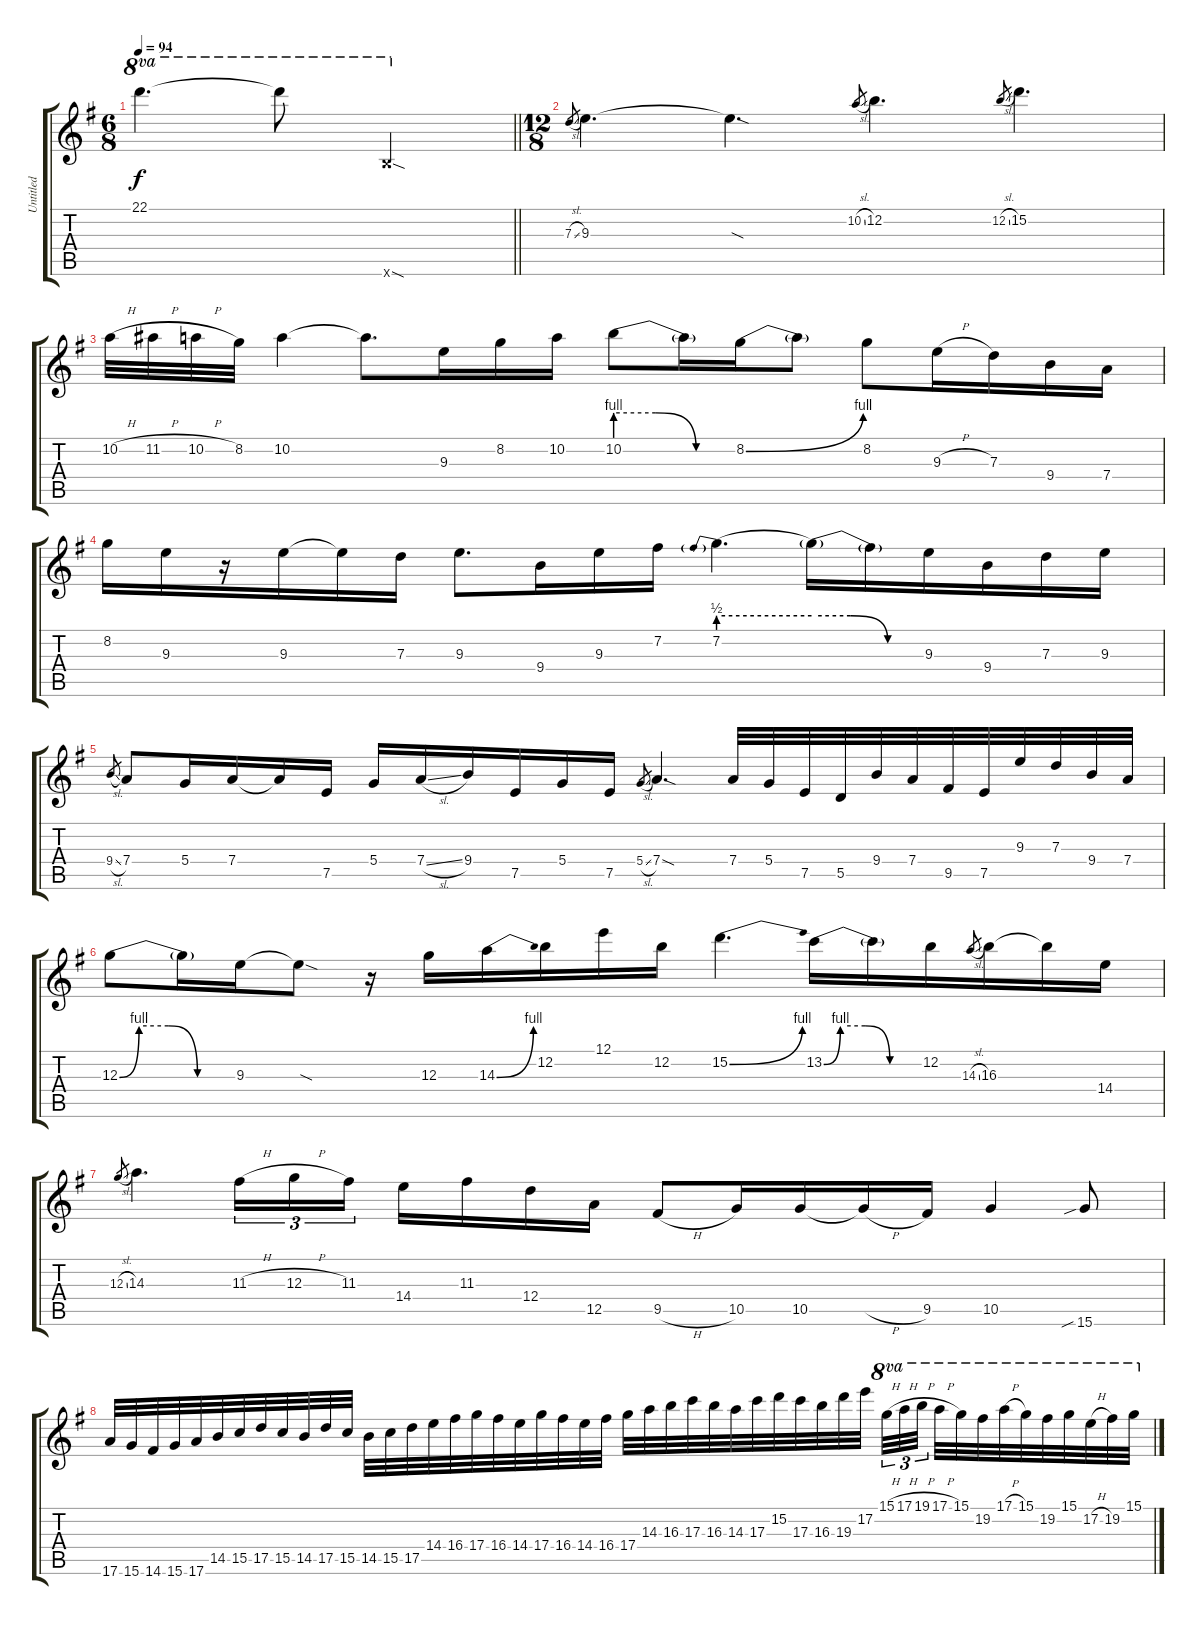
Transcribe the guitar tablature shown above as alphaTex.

\track ("Untitled" "Untitled") {instrument overdrivenguitar}
\staff {score tabs}
\tuning (E4 B3 G3 D3 A2 E2) {hide}
\ts (6 8)
\tempo 94
\clef g2
\barLineRight lightlight
\ks g
22.1.4{d ot 8va dy f} 22.1{t}.8{ot 8va} 19.6{sod x}.4{ot 8va} |
\ts (12 8)
7.3{sl}.8{gr} 9.3.4{d} 9.3{sod t}.4{d} 10.2{sl}.8{gr} 12.2.4{d} 12.2{sl}.8{gr} 15.2.4{d} |
10.2{h}.32 11.2{h}.32 10.2{h}.32 8.2.32 10.2.4 10.2{t}.8{d} 9.3.16 8.2.16 10.2.16 10.2{be (custom 0 4 20 4 40 0 60 0)}.8 10.2{t}.16 8.2{be (bend 0 0 60 4)}.16 8.2{t}.8 8.2.8 9.3{h}.16 7.3.16 9.4.16 7.4.16 |
8.2.16 9.3.16 r.16 9.3.16 9.3{t}.16 7.3.16 9.3.8{d} 9.4.16 9.3.16 7.2.16 7.2{be (prebend 0 2 60 2)}.4{d} 7.2{be (custom 0 2 20 2 40 0 60 0) t}.16 7.2{t}.16 9.3.16 9.4.16 7.3.16 9.3.16 |
9.4{sl}.8{gr} 7.4.8 5.4.16 7.4.16 7.4{t}.16 7.5.16 5.4.16 7.4{sl}.16 9.4.16 7.5.16 5.4.16 7.5.16 5.4{sl}.8{gr} 7.4{sod}.4{d} 7.4.32 5.4.32 7.5.32 5.5.32 9.4.32 7.4.32 9.5.32 7.5.32 9.3.32 7.3.32 9.4.32 7.4.32 |
12.3{be (custom 0 0 10 4 25 4 40 0 60 0)}.8 12.3{t}.16 9.3.16 9.3{sod t}.8 r.16 12.3.16 14.3{be (bend 0 0 60 4)}.16 12.2.16 12.1.16 12.2.16 15.2{be (bend 0 0 60 4)}.4{d} 13.2{be (custom 0 0 10 4 25 4 40 0 60 0)}.16 13.2{t}.16 12.2.16 14.3{sl}.8{gr} 16.3.16 16.3{t}.16 14.4.16 |
12.3{sl}.8{gr} 14.3.4{d} 11.3{h}.16{tu (3 2)} 12.3{h}.16{tu (3 2)} 11.3.16{tu (3 2) beam splitsecondary} 14.4.16 11.3.16 12.4.16 12.5.16 9.5{h}.8 10.5.16 10.5.16 10.5{h t}.16 9.5.16 10.5.4 15.6{sib}.8 |
17.6.32 15.6.32 14.6.32 15.6.32 17.6.32 14.5.32 15.5.32 17.5.32 15.5.32 14.5.32 17.5.32 15.5.32 14.5.32 15.5.32 17.5.32 14.4.32 16.4.32 17.4.32 16.4.32 14.4.32 17.4.32 16.4.32 14.4.32 16.4.32 17.4.32 14.3.32 16.3.32 17.3.32 16.3.32 14.3.32 17.3.32 15.2.32 17.3.32 16.3.32 19.3.32 17.2.32 15.1{h}.32{tu (3 2) ot 8va} 17.1{h}.32{tu (3 2) ot 8va} 19.1{h}.32{tu (3 2) ot 8va beam splitsecondary} 17.1{h}.32{ot 8va} 15.1.32{ot 8va} 19.2.32{ot 8va} 17.1{h}.32{ot 8va} 15.1.32{ot 8va} 19.2.32{ot 8va} 15.1.32{ot 8va} 17.2{h}.32{ot 8va} 19.2.32{ot 8va} 15.1.32{ot 8va}
